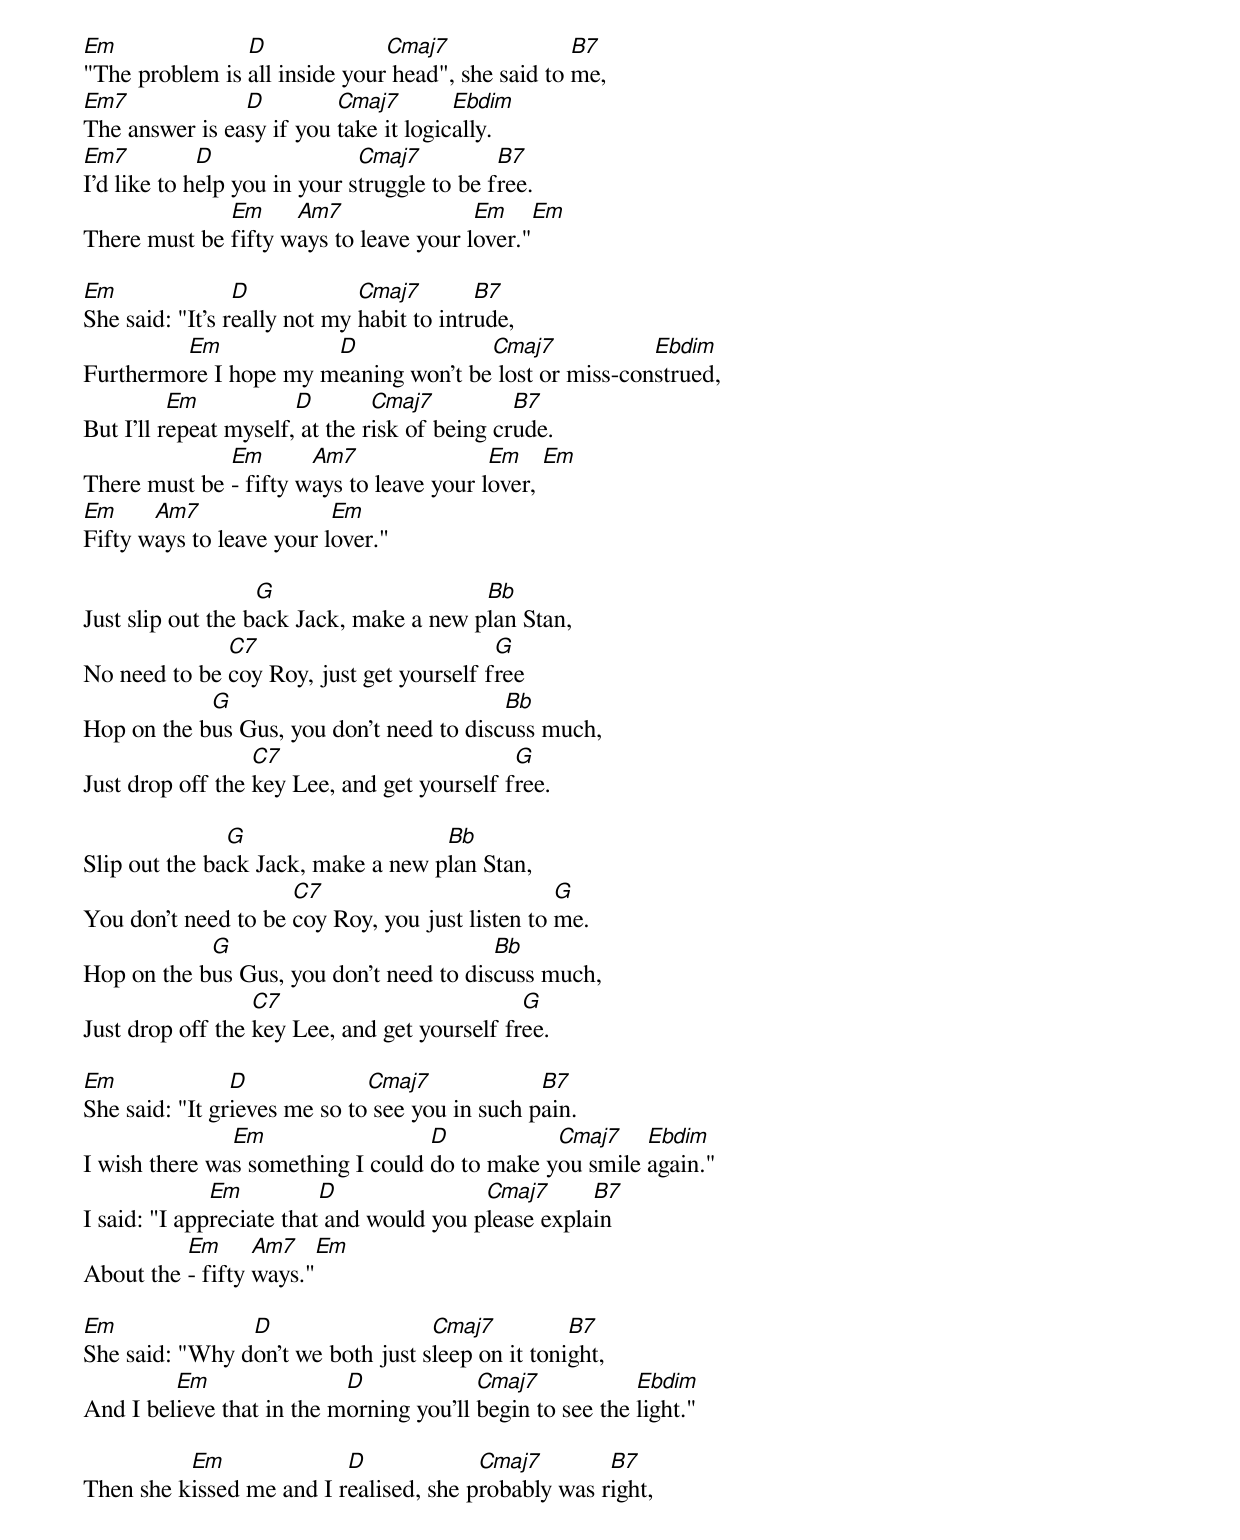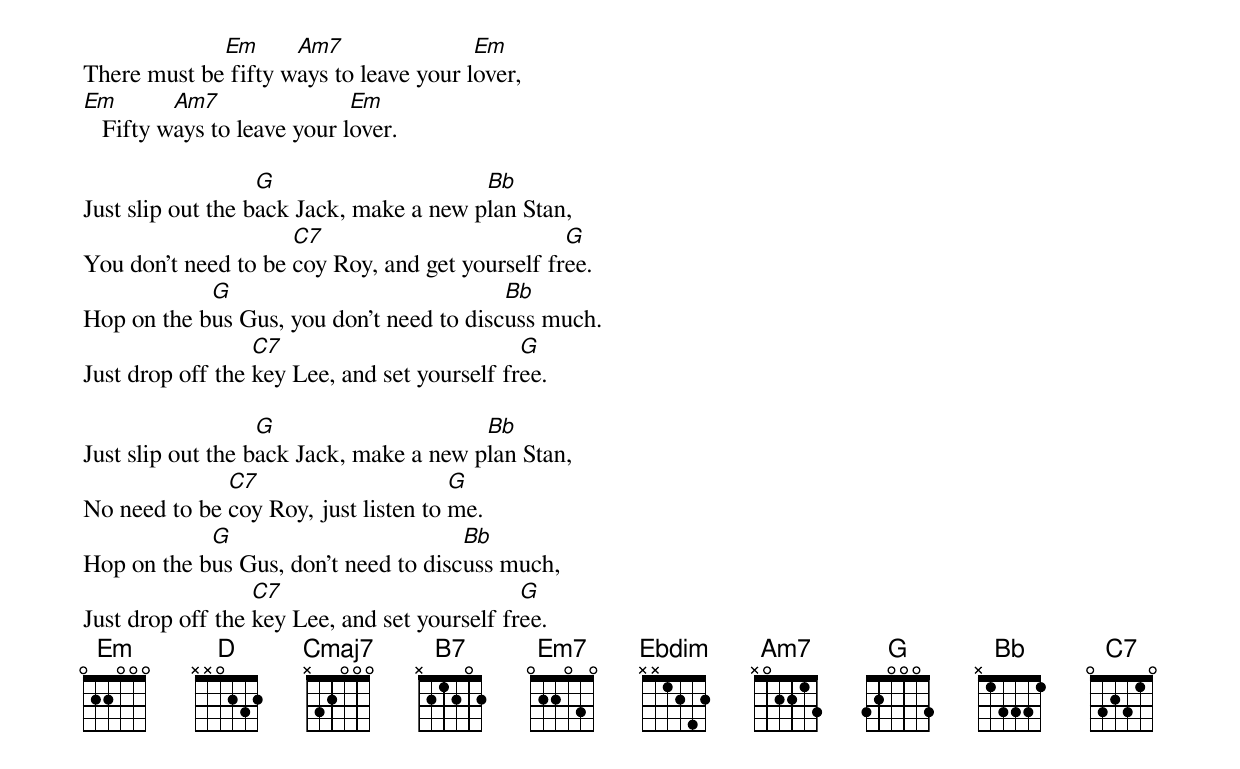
[Em]"The problem is [D]all inside your[Cmaj7] head", she said to [B7]me,
[Em7]The answer is ea[D]sy if you [Cmaj7]take it logic[Ebdim]ally.
[Em7]I'd like to h[D]elp you in your s[Cmaj7]truggle to be f[B7]ree.
There must be [Em]fifty w[Am7]ays to leave your l[Em]over."[Em]

[Em]She said: "It's r[D]eally not my [Cmaj7]habit to intr[B7]ude,
Furthermo[Em]re I hope my m[D]eaning won't be[Cmaj7] lost or miss-con[Ebdim]strued,
But I'll r[Em]epeat myself,[D] at the r[Cmaj7]isk of being cr[B7]ude.
There must be [Em]- fifty w[Am7]ays to leave your l[Em]over, [Em]
[Em]Fifty w[Am7]ays to leave your l[Em]over."

Just slip out the b[G]ack Jack, make a new p[Bb]lan Stan,
No need to be [C7]coy Roy, just get yourself f[G]ree
Hop on the b[G]us Gus, you don't need to disc[Bb]uss much,
Just drop off the [C7]key Lee, and get yourself f[G]ree.

Slip out the ba[G]ck Jack, make a new p[Bb]lan Stan,
You don't need to be [C7]coy Roy, you just listen to [G]me.
Hop on the b[G]us Gus, you don't need to dis[Bb]cuss much,
Just drop off the [C7]key Lee, and get yourself fr[G]ee.

[Em]She said: "It gr[D]ieves me so to[Cmaj7] see you in such p[B7]ain.
I wish there wa[Em]s something I could [D]do to make y[Cmaj7]ou smile [Ebdim]again."
I said: "I app[Em]reciate that[D] and would you p[Cmaj7]lease expla[B7]in
About the [Em]- fifty [Am7]ways."[Em]

[Em]She said: "Why d[D]on't we both just s[Cmaj7]leep on it toni[B7]ght,
And I bel[Em]ieve that in the m[D]orning you'll [Cmaj7]begin to see the [Ebdim]light."

Then she k[Em]issed me and I r[D]ealised, she p[Cmaj7]robably was r[B7]ight,
There must be[Em] fifty w[Am7]ays to leave your l[Em]over,
[Em]   Fifty w[Am7]ays to leave your l[Em]over.

Just slip out the b[G]ack Jack, make a new p[Bb]lan Stan,
You don't need to be [C7]coy Roy, and get yourself fr[G]ee.
Hop on the b[G]us Gus, you don't need to disc[Bb]uss much.
Just drop off the [C7]key Lee, and set yourself fr[G]ee.

Just slip out the b[G]ack Jack, make a new p[Bb]lan Stan,
No need to be [C7]coy Roy, just listen to [G]me.
Hop on the b[G]us Gus, don't need to disc[Bb]uss much,
Just drop off the [C7]key Lee, and set yourself fr[G]ee.
